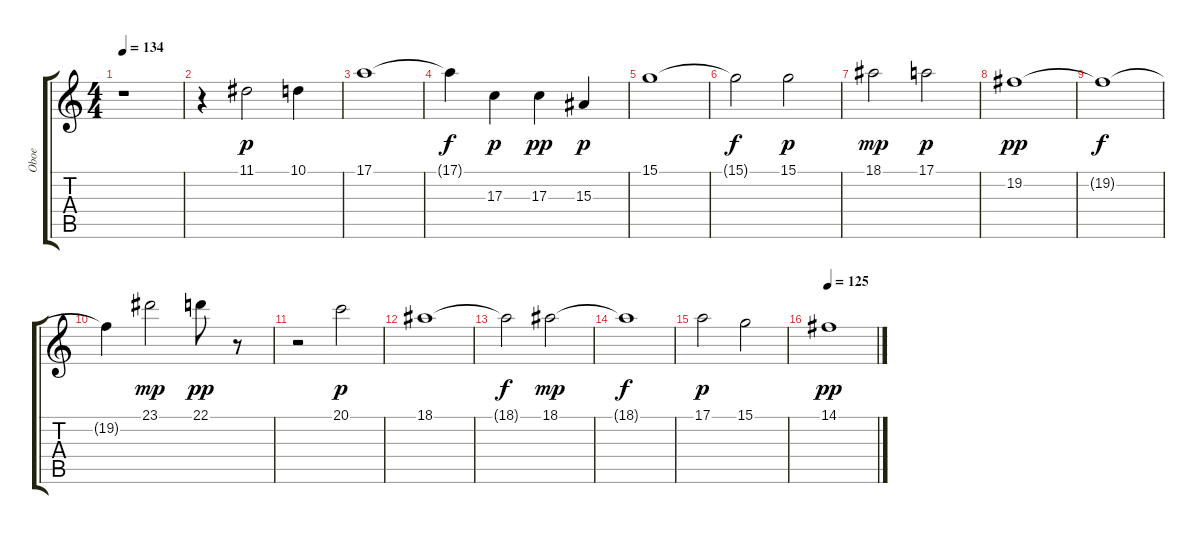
\track ("Oboe" "Oboe") {instrument oboe}
\staff {score tabs}
\tuning (E4 B3 G3 D3 A2 E2) {hide}
\ts (4 4)
\tempo 134
\clef g2
\ks c
r.1{dy p instrument oboe} |
r.4 11.1.2 10.1.4 |
17.1.1 |
17.1{t}.4{dy f} 17.3.4{dy p} 17.3.4{dy pp} 15.3.4{dy p} |
15.1.1 |
15.1{t}.2{dy f} 15.1.2{dy p} |
18.1.2{dy mp} 17.1.2{dy p} |
19.2.1{dy pp} |
19.2{t}.1{dy f} |
19.2{t}.4 23.1.2{dy mp} 22.1.8{dy pp} r.8 |
r.2 20.1.2{dy p} |
18.1.1 |
18.1{t}.2{dy f} 18.1.2{dy mp} |
18.1{t}.1{dy f} |
17.1.2{dy p} 15.1.2 |
\tempo 125
14.1.1{dy pp}
